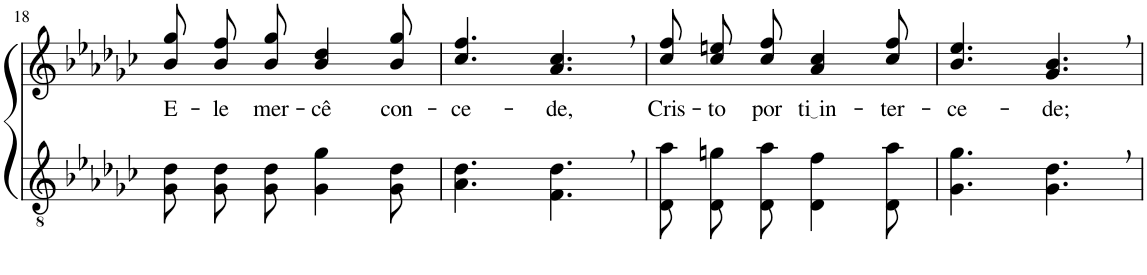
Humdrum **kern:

**kern	**kern	**text
*part2	*part1	*part1
*staff2	*staff1	*staff1
*I"Parte III e IV	*I"Parte I e II	*
!!LO:PB:g=z
*clefGv2	*clefG2	*
*Trd3c5	*Trd3c5	*
*k[b-e-a-d-g-c-]	*k[b-e-a-d-g-c-]	*
*M6/8	*M6/8	*
=18	=18	=18
!	!	!LO:LY:b
8G-\ 8d-\L	8b-\ 8gg-\L	E-
!	!	!LO:LY:b
8G-\ 8d-\	8b-\ 8ff\	-le
!	!	!LO:LY:b
8G-\ 8d-\J	8b-\ 8gg-\J	mer-
!	!	!LO:LY:b
4G-\ 4g-\	4b-/ 4dd-/	-cê
!	!	!LO:LY:b
8G-\ 8d-\	8b-/ 8gg-/	con-
=19	=19	=19
!	!	!LO:LY:b
4.A-\ 4.d-\	4.cc-/ 4.ff/	-ce-
!	!	!LO:LY:b
4.F\, 4.d-\,	4.a-/, 4.cc-/,	-de,
=20	=20	=20
!	!	!LO:LY:b
8D-\ 8a-\L	8cc-\ 8ff\L	Cris-
!	!	!LO:LY:b
8D-\ 8gn\	8cc-\ 8een\	-to
!	!	!LO:LY:b
8D-\ 8a-\J	8cc-\ 8ff\J	por
!	!	!LO:LY:b
4D-\ 4f\	4a-/ 4cc-/	ti in
!	!	!LO:LY:b
8D-\ 8a-\	8cc-/ 8ff/	-ter-
=21	=21	=21
!	!	!LO:LY:b
4.G-\ 4.g-\	4.b-/ 4.ee-/	-ce-
!	!	!LO:LY:b
4.G-\, 4.d-\,	4.g-/, 4.b-/,	-de;
=	=	=
*-	*-	*-
